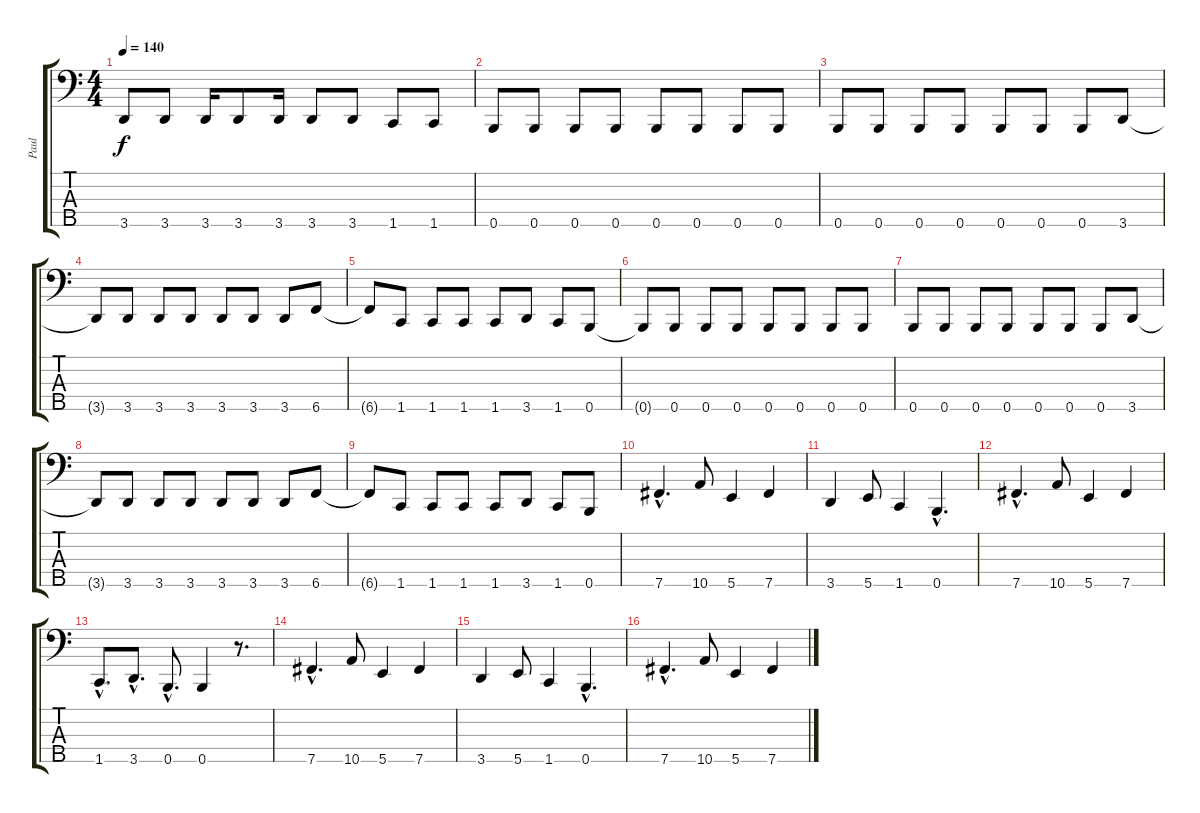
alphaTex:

\track ("Paul" "Paul") {instrument electricbasspick}
\staff {score tabs}
\tuning (G2 D2 A1 E1 B0) {hide}
\ts (4 4)
\tempo 140
\clef f4
\ks c
3.5.8{dy f} 3.5.8 3.5.16 3.5.8 3.5.16 3.5.8 3.5.8 1.5.8 1.5.8 |
0.5.8 0.5.8 0.5.8 0.5.8 0.5.8 0.5.8 0.5.8 0.5.8 |
0.5.8 0.5.8 0.5.8 0.5.8 0.5.8 0.5.8 0.5.8 3.5.8 |
3.5{t}.8 3.5.8 3.5.8 3.5.8 3.5.8 3.5.8 3.5.8 6.5.8 |
6.5{t}.8 1.5.8 1.5.8 1.5.8 1.5.8 3.5.8 1.5.8 0.5.8 |
0.5{t}.8 0.5.8 0.5.8 0.5.8 0.5.8 0.5.8 0.5.8 0.5.8 |
0.5.8 0.5.8 0.5.8 0.5.8 0.5.8 0.5.8 0.5.8 3.5.8 |
3.5{t}.8 3.5.8 3.5.8 3.5.8 3.5.8 3.5.8 3.5.8 6.5.8 |
6.5{t}.8 1.5.8 1.5.8 1.5.8 1.5.8 3.5.8 1.5.8 0.5.8 |
7.5{hac}.4{d} 10.5.8 5.5.4 7.5.4 |
3.5.4 5.5.8 1.5.4 0.5{hac}.4{d} |
7.5{hac}.4{d} 10.5.8 5.5.4 7.5.4 |
1.5{hac}.8{d} 3.5{hac}.8{d} 0.5{hac}.8{d} 0.5.4 r.8{d} |
7.5{hac}.4{d} 10.5.8 5.5.4 7.5.4 |
3.5.4 5.5.8 1.5.4 0.5{hac}.4{d} |
7.5{hac}.4{d} 10.5.8 5.5.4 7.5.4
